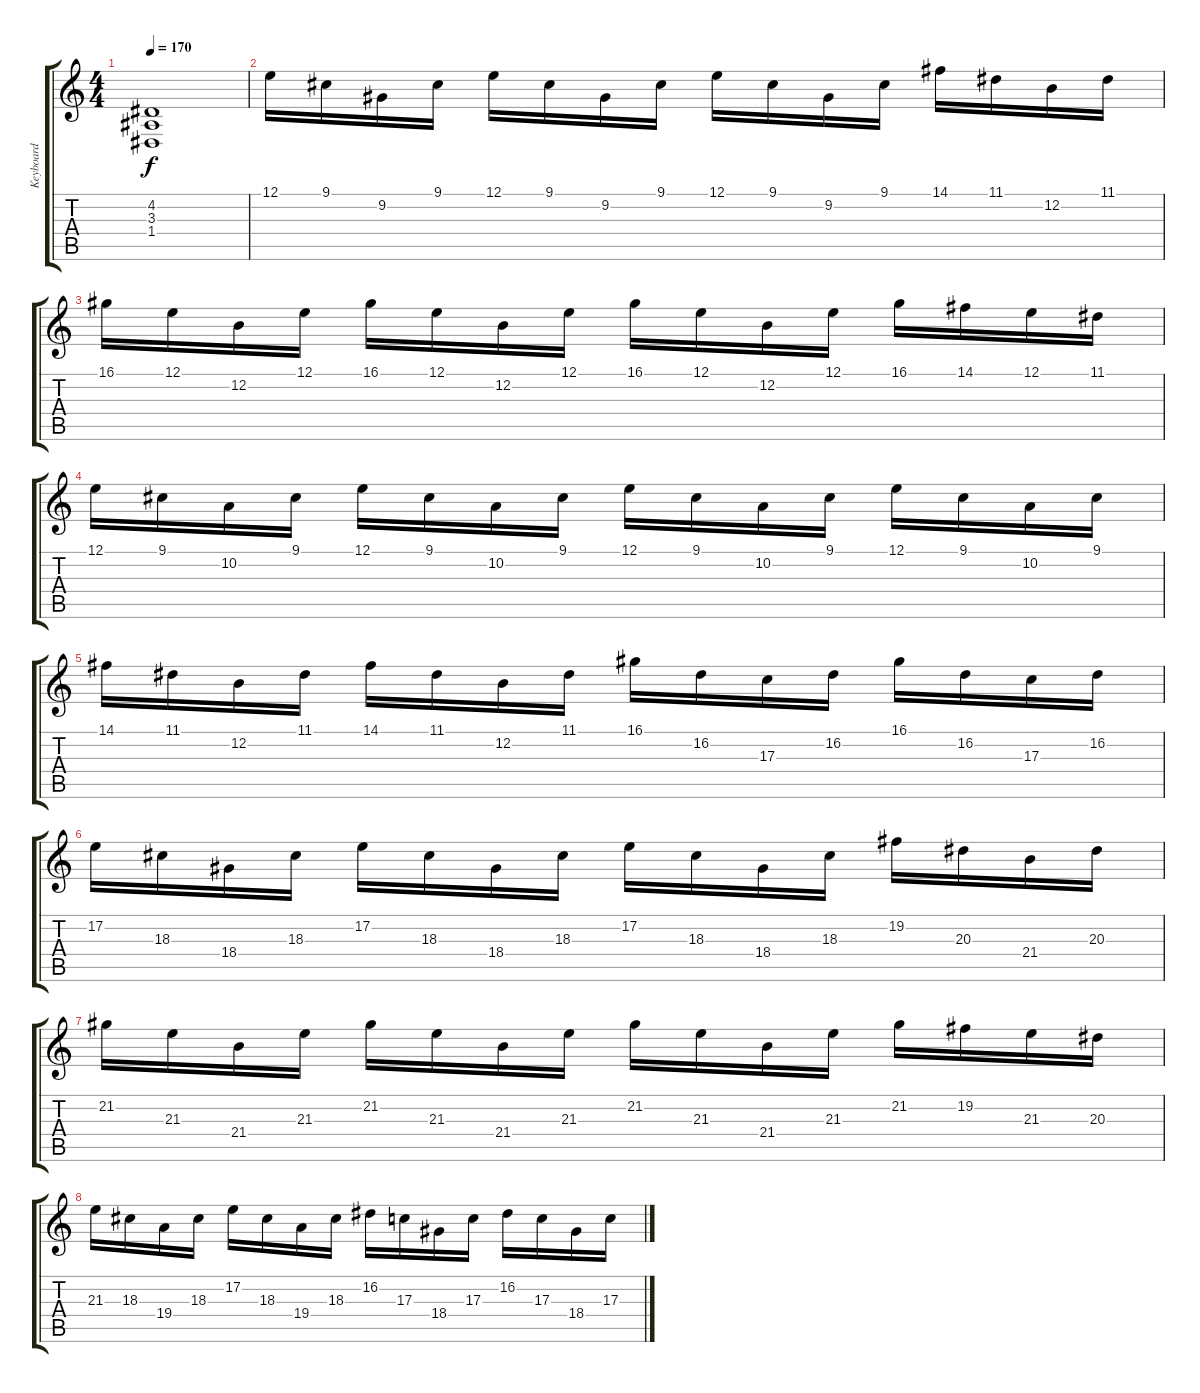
\track ("Keyboard" "Keyboard") {instrument lead3calliope}
\staff {score tabs}
\tuning (E4 B3 G3 D3 A2 E2) {hide}
\ts (4 4)
\tempo 170
\clef g2
\ks c
(4.2 3.3 1.4).1{dy f} |
12.1.16{volume 12} 9.1.16 9.2.16 9.1.16 12.1.16 9.1.16 9.2.16 9.1.16 12.1.16 9.1.16 9.2.16 9.1.16 14.1.16 11.1.16 12.2.16 11.1.16 |
16.1.16 12.1.16 12.2.16 12.1.16 16.1.16 12.1.16 12.2.16 12.1.16 16.1.16 12.1.16 12.2.16 12.1.16 16.1.16 14.1.16 12.1.16 11.1.16 |
12.1.16 9.1.16 10.2.16 9.1.16 12.1.16 9.1.16 10.2.16 9.1.16 12.1.16 9.1.16 10.2.16 9.1.16 12.1.16 9.1.16 10.2.16 9.1.16 |
14.1.16 11.1.16 12.2.16 11.1.16 14.1.16 11.1.16 12.2.16 11.1.16 16.1.16 16.2.16 17.3.16 16.2.16 16.1.16 16.2.16 17.3.16 16.2.16 |
17.2.16 18.3.16 18.4.16 18.3.16 17.2.16 18.3.16 18.4.16 18.3.16 17.2.16 18.3.16 18.4.16 18.3.16 19.2.16 20.3.16 21.4.16 20.3.16 |
21.2.16 21.3.16 21.4.16 21.3.16 21.2.16 21.3.16 21.4.16 21.3.16 21.2.16 21.3.16 21.4.16 21.3.16 21.2.16 19.2.16 21.3.16 20.3.16 |
21.3.16 18.3.16 19.4.16 18.3.16 17.2.16 18.3.16 19.4.16 18.3.16 16.2.16 17.3.16 18.4.16 17.3.16 16.2.16 17.3.16 18.4.16 17.3.16
